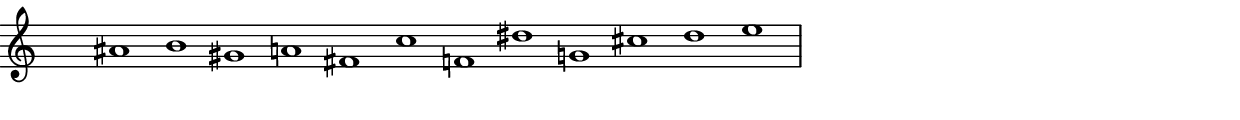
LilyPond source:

%
% $Id: schoenberg-op25-row-RI.ly 79 2009-07-10 10:51:47Z nicb $
%

\version "2.10.33"

\include "_setup.ly"

\score {
	\relative c' {
	  \override Score.MetronomeMark #'transparent = ##t
    \override Score.TimeSignature #'transparent = ##t
		\set Staff.midiInstrument = "acoustic grand"
		\key c \major
		\clef treble
	  \time 12/1
	  \tempo 1 = 120
	  ais'1 b1 gis1 a1 fis1 c'1 f,1 dis'1 g,1 cis1 dis1 e1
	}
  \midi{}
  \layout{}
}
